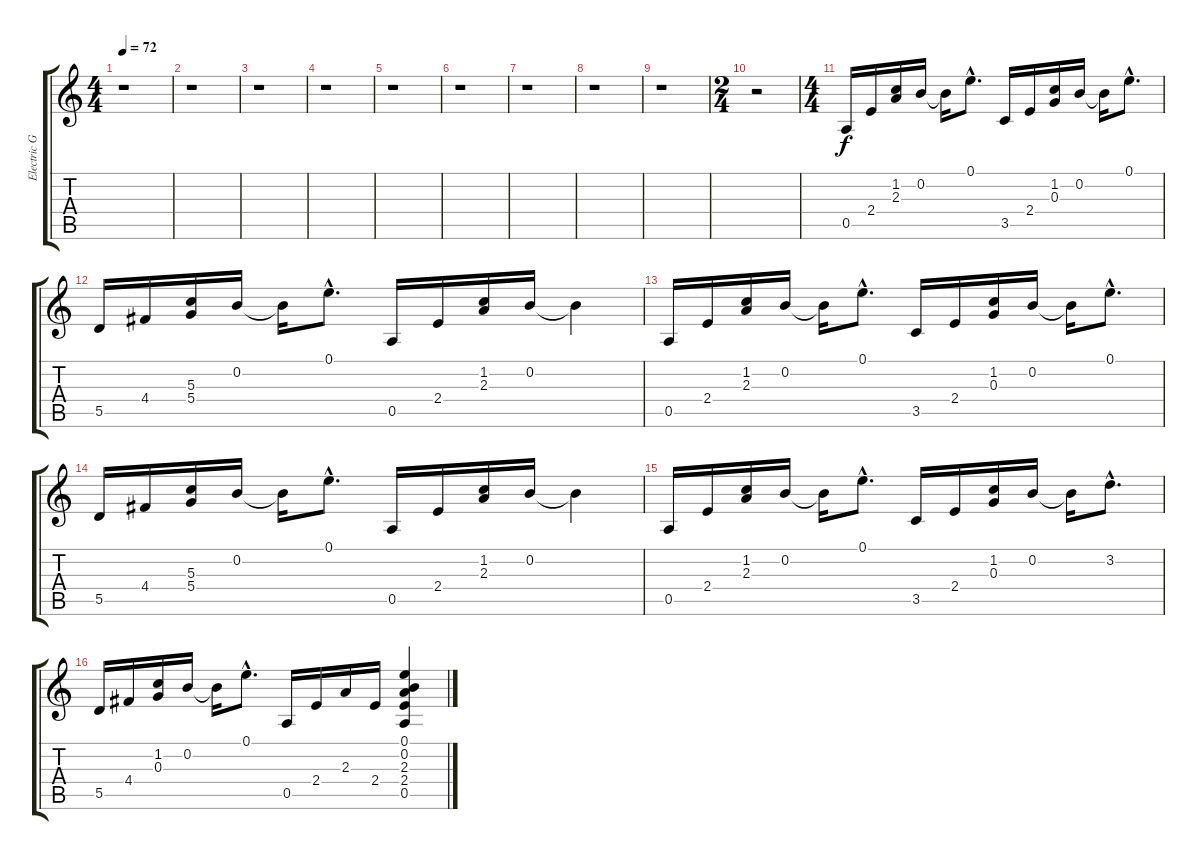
\track ("Electric Guitar" "Electric G") {instrument electricguitarclean}
\staff {score tabs}
\tuning (E4 B3 G3 D3 A2 E2) {hide}
\ts (4 4)
\tempo 72
\clef g2
\ks c
r.1{dy f} |
r.1 |
r.1 |
r.1 |
r.1 |
r.1 |
r.1 |
r.1 |
r.1 |
\ts (2 4)
r.2 |
\ts (4 4)
0.5.16 2.4.16 (1.2 2.3).16 0.2.16 0.2{t}.16 0.1{hac}.8{d} 3.5.16 2.4.16 (1.2 0.3).16 0.2.16 0.2{t}.16 0.1{hac}.8{d} |
5.5.16 4.4.16 (5.3 5.4).16 0.2.16 0.2{t}.16 0.1{hac}.8{d} 0.5.16 2.4.16 (1.2 2.3).16 0.2.16 0.2{t}.4 |
0.5.16 2.4.16 (1.2 2.3).16 0.2.16 0.2{t}.16 0.1{hac}.8{d} 3.5.16 2.4.16 (1.2 0.3).16 0.2.16 0.2{t}.16 0.1{hac}.8{d} |
5.5.16 4.4.16 (5.3 5.4).16 0.2.16 0.2{t}.16 0.1{hac}.8{d} 0.5.16 2.4.16 (1.2 2.3).16 0.2.16 0.2{t}.4 |
0.5.16 2.4.16 (1.2 2.3).16 0.2.16 0.2{t}.16 0.1{hac}.8{d} 3.5.16 2.4.16 (1.2 0.3).16 0.2.16 0.2{t}.16 3.2{hac}.8{d} |
5.5.16 4.4.16 (1.2 0.3).16 0.2.16 0.2{t}.16 0.1{hac}.8{d} 0.5.16 2.4.16 2.3.16 2.4.16 (0.1 0.2 2.3 2.4 0.5).4
